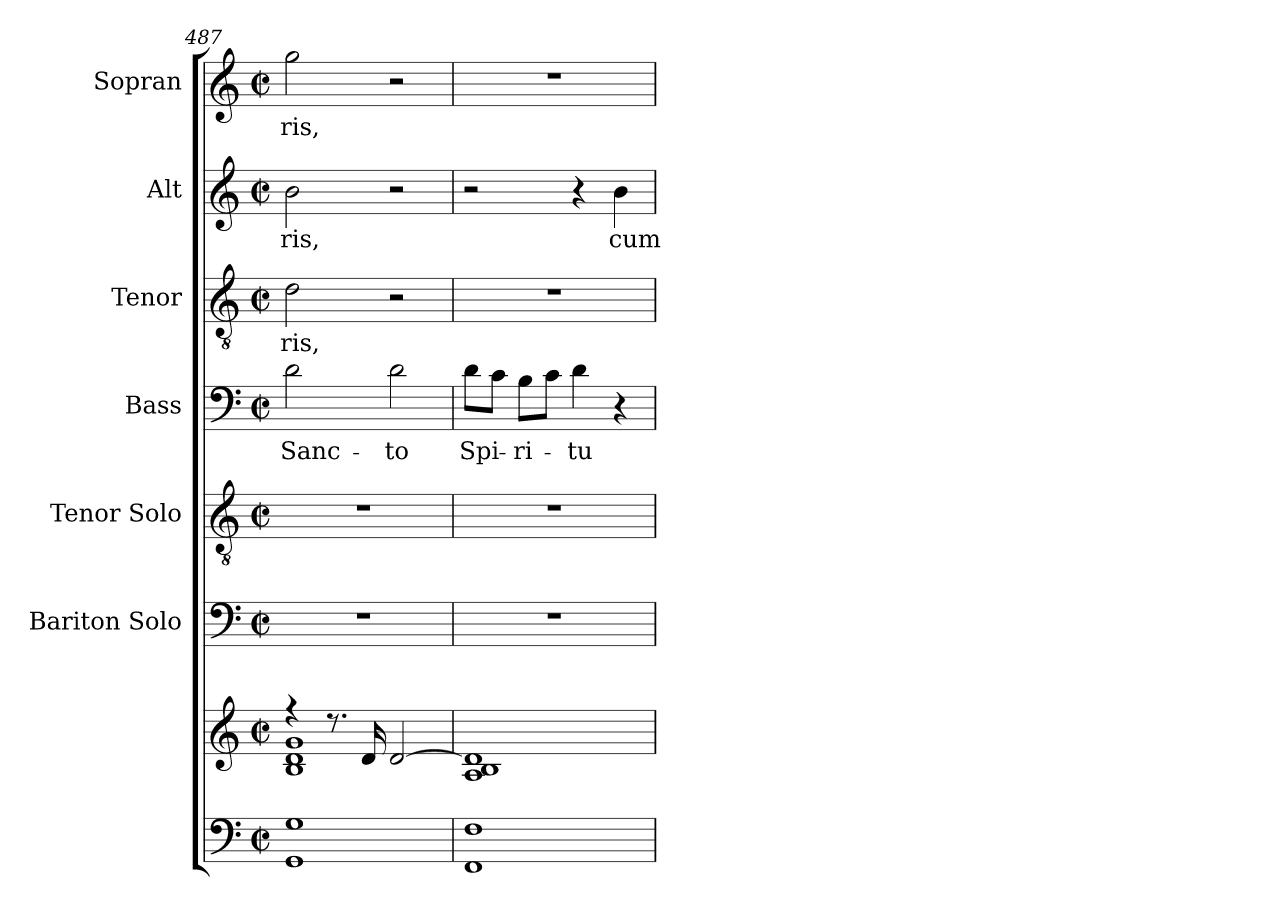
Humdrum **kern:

**kern	**kern	**kern	**kern	**kern	**text	**kern	**text	**kern	**text	**kern	**text
*part7	*part7	*part6	*part5	*part4	*part4	*part3	*part3	*part2	*part2	*part1	*part1
*staff8	*staff7	*staff6	*staff5	*staff4	*staff4	*staff3	*staff3	*staff2	*staff2	*staff1	*staff1
*	*	*I"Bariton Solo	*I"Tenor Solo	*I"Bass	*	*I"Tenor	*	*I"Alt	*	*I"Sopran	*
*	*	*	*	*I'B.	*	*I'T.	*	*I'A.	*	*I'S.	*
*clefF4	*clefG2	*clefF4	*clefGv2	*clefF4	*	*clefGv2	*	*clefG2	*	*clefG2	*
*k[]	*k[]	*k[]	*k[]	*k[]	*	*k[]	*	*k[]	*	*k[]	*
*C:	*C:	*C:	*C:	*C:	*	*C:	*	*C:	*	*C:	*
*M2/2	*M2/2	*M2/2	*M2/2	*M2/2	*	*M2/2	*	*M2/2	*	*M2/2	*
*met(c|)	*met(c|)	*met(c|)	*met(c|)	*met(c|)	*	*met(c|)	*	*met(c|)	*	*met(c|)	*
=487	=487	=487	=487	=487	=487	=487	=487	=487	=487	=487	=487
*	*^	*	*	*	*	*	*	*	*	*	*
!	!	!	!	!	!	!LO:LY:b	!	!LO:LY:b	!	!LO:LY:b	!	!LO:LY:b
1GG 1G	4ree	1B 1d 1g	1r	1r	2d\	Sanc-	2d\	-ris,	2b\	-ris,	2gg\	-ris,
.	8.rdd	.	.	.	.	.	.	.	.	.	.	.
.	16d/	.	.	.	.	.	.	.	.	.	.	.
!	!	!	!	!	!	!LO:LY:b	!	!	!	!	!	!
.	[>2d/	.	.	.	2d\	-to	2r	.	2r	.	2r	.
*	*v	*v	*	*	*	*	*	*	*	*	*	*
=488	=488	=488	=488	=488	=488	=488	=488	=488	=488	=488	=488
!	!	!	!	!	!LO:LY:b	!	!	!	!	!	!
1FF 1F	1A 1B 1d]	1r	1r	8d\L	Spi-	1r	.	2r	.	1r	.
.	.	.	.	8c\J	.	.	.	.	.	.	.
!	!	!	!	!	!LO:LY:b	!	!	!	!	!	!
.	.	.	.	8B\L	-ri-	.	.	.	.	.	.
.	.	.	.	8c\J	.	.	.	.	.	.	.
!	!	!	!	!	!LO:LY:b	!	!	!	!	!	!
.	.	.	.	4d\	-tu	.	.	4r	.	.	.
!	!	!	!	!	!	!	!	!	!LO:LY:b	!	!
.	.	.	.	4r	.	.	.	4b\	cum	.	.
=	=	=	=	=	=	=	=	=	=	=	=
*-	*-	*-	*-	*-	*-	*-	*-	*-	*-	*-	*-
